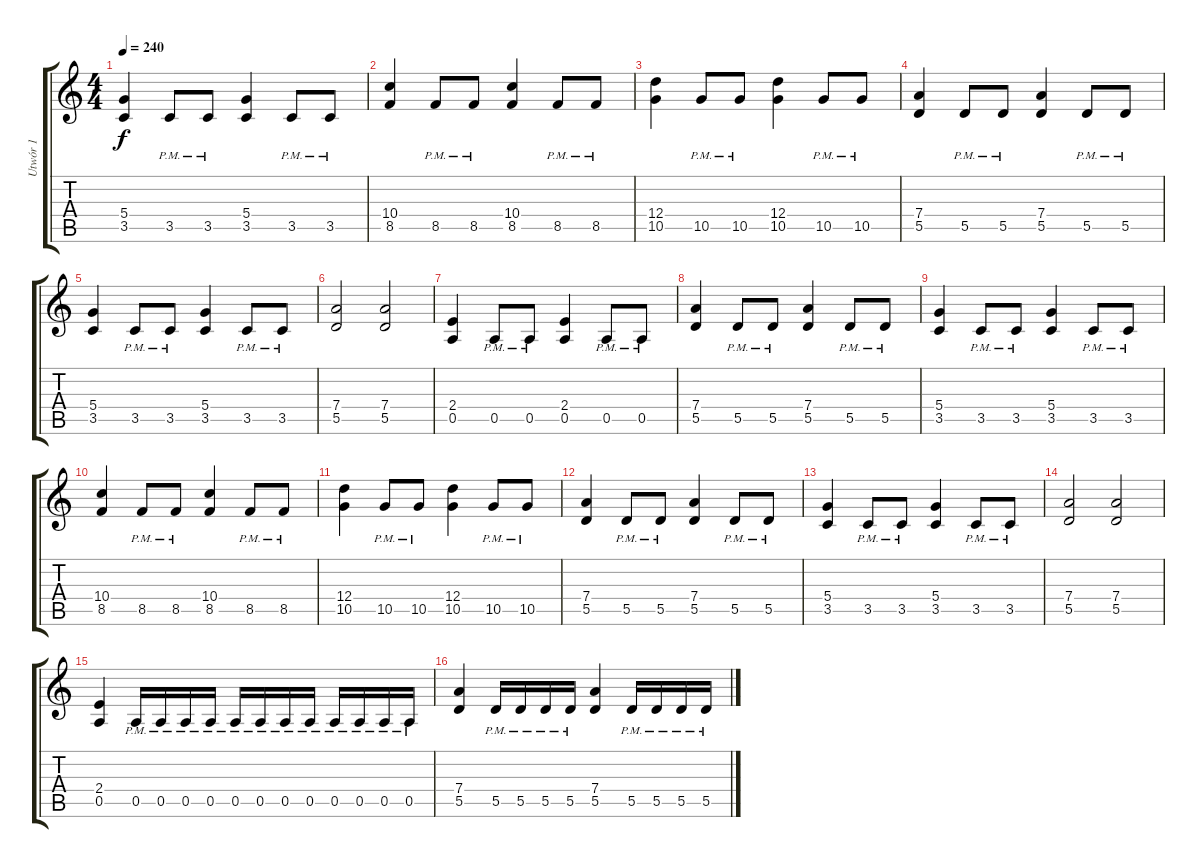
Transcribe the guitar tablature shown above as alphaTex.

\track ("Utwór 1" "Utwór 1") {instrument distortionguitar}
\staff {score tabs}
\tuning (E4 B3 G3 D3 A2 E2) {hide}
\ts (4 4)
\tempo 240
\clef g2
\ks c
(5.4 3.5).4{dy f} 3.5{pm}.8 3.5{pm}.8 (5.4 3.5).4 3.5{pm}.8 3.5{pm}.8 |
(10.4 8.5).4 8.5{pm}.8 8.5{pm}.8 (10.4 8.5).4 8.5{pm}.8 8.5{pm}.8 |
(12.4 10.5).4 10.5{pm}.8 10.5{pm}.8 (12.4 10.5).4 10.5{pm}.8 10.5{pm}.8 |
(7.4 5.5).4 5.5{pm}.8 5.5{pm}.8 (7.4 5.5).4 5.5{pm}.8 5.5{pm}.8 |
(5.4 3.5).4 3.5{pm}.8 3.5{pm}.8 (5.4 3.5).4 3.5{pm}.8 3.5{pm}.8 |
(7.4 5.5).2 (7.4 5.5).2 |
(2.4 0.5).4 0.5{pm}.8 0.5{pm}.8 (2.4 0.5).4 0.5{pm}.8 0.5{pm}.8 |
(7.4 5.5).4 5.5{pm}.8 5.5{pm}.8 (7.4 5.5).4 5.5{pm}.8 5.5{pm}.8 |
(5.4 3.5).4 3.5{pm}.8 3.5{pm}.8 (5.4 3.5).4 3.5{pm}.8 3.5{pm}.8 |
(10.4 8.5).4 8.5{pm}.8 8.5{pm}.8 (10.4 8.5).4 8.5{pm}.8 8.5{pm}.8 |
(12.4 10.5).4 10.5{pm}.8 10.5{pm}.8 (12.4 10.5).4 10.5{pm}.8 10.5{pm}.8 |
(7.4 5.5).4 5.5{pm}.8 5.5{pm}.8 (7.4 5.5).4 5.5{pm}.8 5.5{pm}.8 |
(5.4 3.5).4 3.5{pm}.8 3.5{pm}.8 (5.4 3.5).4 3.5{pm}.8 3.5{pm}.8 |
(7.4 5.5).2 (7.4 5.5).2 |
(2.4 0.5).4 0.5{pm}.16 0.5{pm}.16 0.5{pm}.16 0.5{pm}.16 0.5{pm}.16 0.5{pm}.16 0.5{pm}.16 0.5{pm}.16 0.5{pm}.16 0.5{pm}.16 0.5{pm}.16 0.5{pm}.16 |
(7.4 5.5).4 5.5{pm}.16 5.5{pm}.16 5.5{pm}.16 5.5{pm}.16 (7.4 5.5).4 5.5{pm}.16 5.5{pm}.16 5.5{pm}.16 5.5{pm}.16
